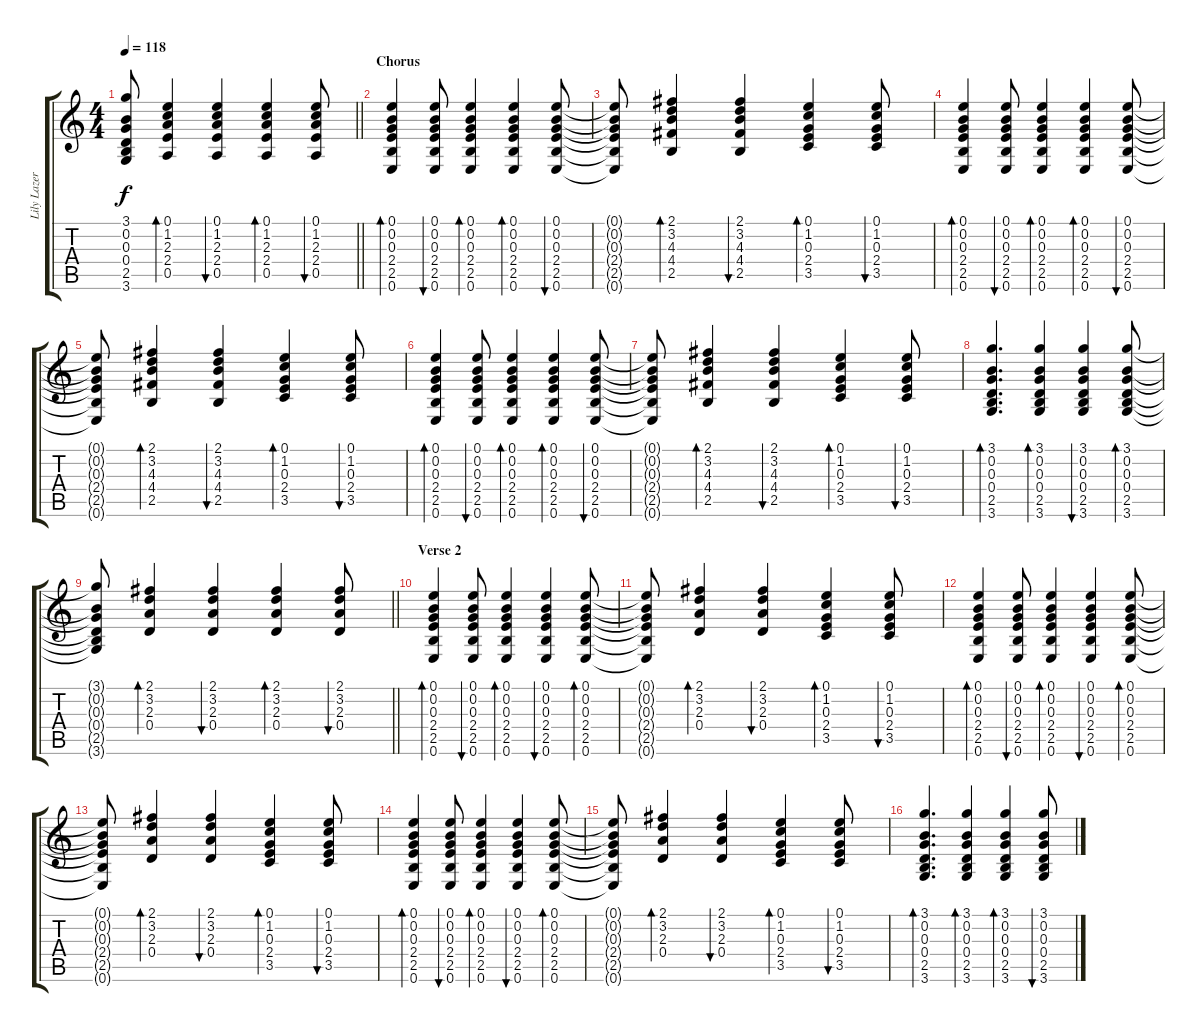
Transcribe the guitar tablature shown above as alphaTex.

\track ("Lily Lazer (Guitar)" "Lily Lazer") {instrument acousticguitarsteel}
\staff {score tabs}
\tuning (E4 B3 G3 D3 A2 E2) {hide}
\ts (4 4)
\tempo 118
\clef g2
\barLineRight lightlight
\ks c
(3.1{t} 0.2{t} 0.3{t} 0.4{t} 2.5{t} 3.6{t}).8{dy f} (0.1 1.2 2.3 2.4 0.5).4{bd 30} (0.1 1.2 2.3 2.4 0.5).4{bu 30} (0.1 1.2 2.3 2.4 0.5).4{bd 30} (0.1 1.2 2.3 2.4 0.5).8{bu 30} |
\section ("" "Chorus")
(0.1 0.2 0.3 2.4 2.5 0.6).4{bd 30} (0.1 0.2 0.3 2.4 2.5 0.6).8{bu 30} (0.1 0.2 0.3 2.4 2.5 0.6).4{bd 30} (0.1 0.2 0.3 2.4 2.5 0.6).4{bd 30} (0.1 0.2 0.3 2.4 2.5 0.6).8{bu 30} |
(0.1{t} 0.2{t} 0.3{t} 2.4{t} 2.5{t} 0.6{t}).8 (2.1 3.2 4.3 4.4 2.5).4{bd 30} (2.1 3.2 4.3 4.4 2.5).4{bu 30} (0.1 1.2 0.3 2.4 3.5).4{bd 30} (0.1 1.2 0.3 2.4 3.5).8{bu 30} |
(0.1 0.2 0.3 2.4 2.5 0.6).4{bd 30} (0.1 0.2 0.3 2.4 2.5 0.6).8{bu 30} (0.1 0.2 0.3 2.4 2.5 0.6).4{bd 30} (0.1 0.2 0.3 2.4 2.5 0.6).4{bd 30} (0.1 0.2 0.3 2.4 2.5 0.6).8{bu 30} |
(0.1{t} 0.2{t} 0.3{t} 2.4{t} 2.5{t} 0.6{t}).8 (2.1 3.2 4.3 4.4 2.5).4{bd 30} (2.1 3.2 4.3 4.4 2.5).4{bu 30} (0.1 1.2 0.3 2.4 3.5).4{bd 30} (0.1 1.2 0.3 2.4 3.5).8{bu 30} |
(0.1 0.2 0.3 2.4 2.5 0.6).4{bd 30} (0.1 0.2 0.3 2.4 2.5 0.6).8{bu 30} (0.1 0.2 0.3 2.4 2.5 0.6).4{bd 30} (0.1 0.2 0.3 2.4 2.5 0.6).4{bd 30} (0.1 0.2 0.3 2.4 2.5 0.6).8{bu 30} |
(0.1{t} 0.2{t} 0.3{t} 2.4{t} 2.5{t} 0.6{t}).8 (2.1 3.2 4.3 4.4 2.5).4{bd 30} (2.1 3.2 4.3 4.4 2.5).4{bu 30} (0.1 1.2 0.3 2.4 3.5).4{bd 30} (0.1 1.2 0.3 2.4 3.5).8{bu 30} |
(3.1 0.2 0.3 0.4 2.5 3.6).4{d bd 30} (3.1 0.2 0.3 0.4 2.5 3.6).4{bd 30} (3.1 0.2 0.3 0.4 2.5 3.6).4{bu 30} (3.1 0.2 0.3 0.4 2.5 3.6).8{bd 30} |
\barLineRight lightlight
(3.1{t} 0.2{t} 0.3{t} 0.4{t} 2.5{t} 3.6{t}).8 (2.1 3.2 2.3 0.4).4{bd 30} (2.1 3.2 2.3 0.4).4{bu 30} (2.1 3.2 2.3 0.4).4{bd 30} (2.1 3.2 2.3 0.4).8{bu 30} |
\section ("" "Verse 2")
(0.1 0.2 0.3 2.4 2.5 0.6).4{bd 30} (0.1 0.2 0.3 2.4 2.5 0.6).8{bu 30} (0.1 0.2 0.3 2.4 2.5 0.6).4{bd 30} (0.1 0.2 0.3 2.4 2.5 0.6).4{bu 30} (0.1 0.2 0.3 2.4 2.5 0.6).8{bd 30} |
(0.1{t} 0.2{t} 0.3{t} 2.4{t} 2.5{t} 0.6{t}).8 (2.1 3.2 2.3 0.4).4{bd 30} (2.1 3.2 2.3 0.4).4{bu 30} (0.1 1.2 0.3 2.4 3.5).4{bd 30} (0.1 1.2 0.3 2.4 3.5).8{bu 30} |
(0.1 0.2 0.3 2.4 2.5 0.6).4{bd 30} (0.1 0.2 0.3 2.4 2.5 0.6).8{bu 30} (0.1 0.2 0.3 2.4 2.5 0.6).4{bd 30} (0.1 0.2 0.3 2.4 2.5 0.6).4{bu 30} (0.1 0.2 0.3 2.4 2.5 0.6).8{bd 30} |
(0.1{t} 0.2{t} 0.3{t} 2.4{t} 2.5{t} 0.6{t}).8 (2.1 3.2 2.3 0.4).4{bd 30} (2.1 3.2 2.3 0.4).4{bu 30} (0.1 1.2 0.3 2.4 3.5).4{bd 30} (0.1 1.2 0.3 2.4 3.5).8{bu 30} |
(0.1 0.2 0.3 2.4 2.5 0.6).4{bd 30} (0.1 0.2 0.3 2.4 2.5 0.6).8{bu 30} (0.1 0.2 0.3 2.4 2.5 0.6).4{bd 30} (0.1 0.2 0.3 2.4 2.5 0.6).4{bu 30} (0.1 0.2 0.3 2.4 2.5 0.6).8{bd 30} |
(0.1{t} 0.2{t} 0.3{t} 2.4{t} 2.5{t} 0.6{t}).8 (2.1 3.2 2.3 0.4).4{bd 30} (2.1 3.2 2.3 0.4).4{bu 30} (0.1 1.2 0.3 2.4 3.5).4{bd 30} (0.1 1.2 0.3 2.4 3.5).8{bu 30} |
(3.1 0.2 0.3 0.4 2.5 3.6).4{d bd 30} (3.1 0.2 0.3 0.4 2.5 3.6).4{bd 30} (3.1 0.2 0.3 0.4 2.5 3.6).4{bd 30} (3.1 0.2 0.3 0.4 2.5 3.6).8{bu 30}
